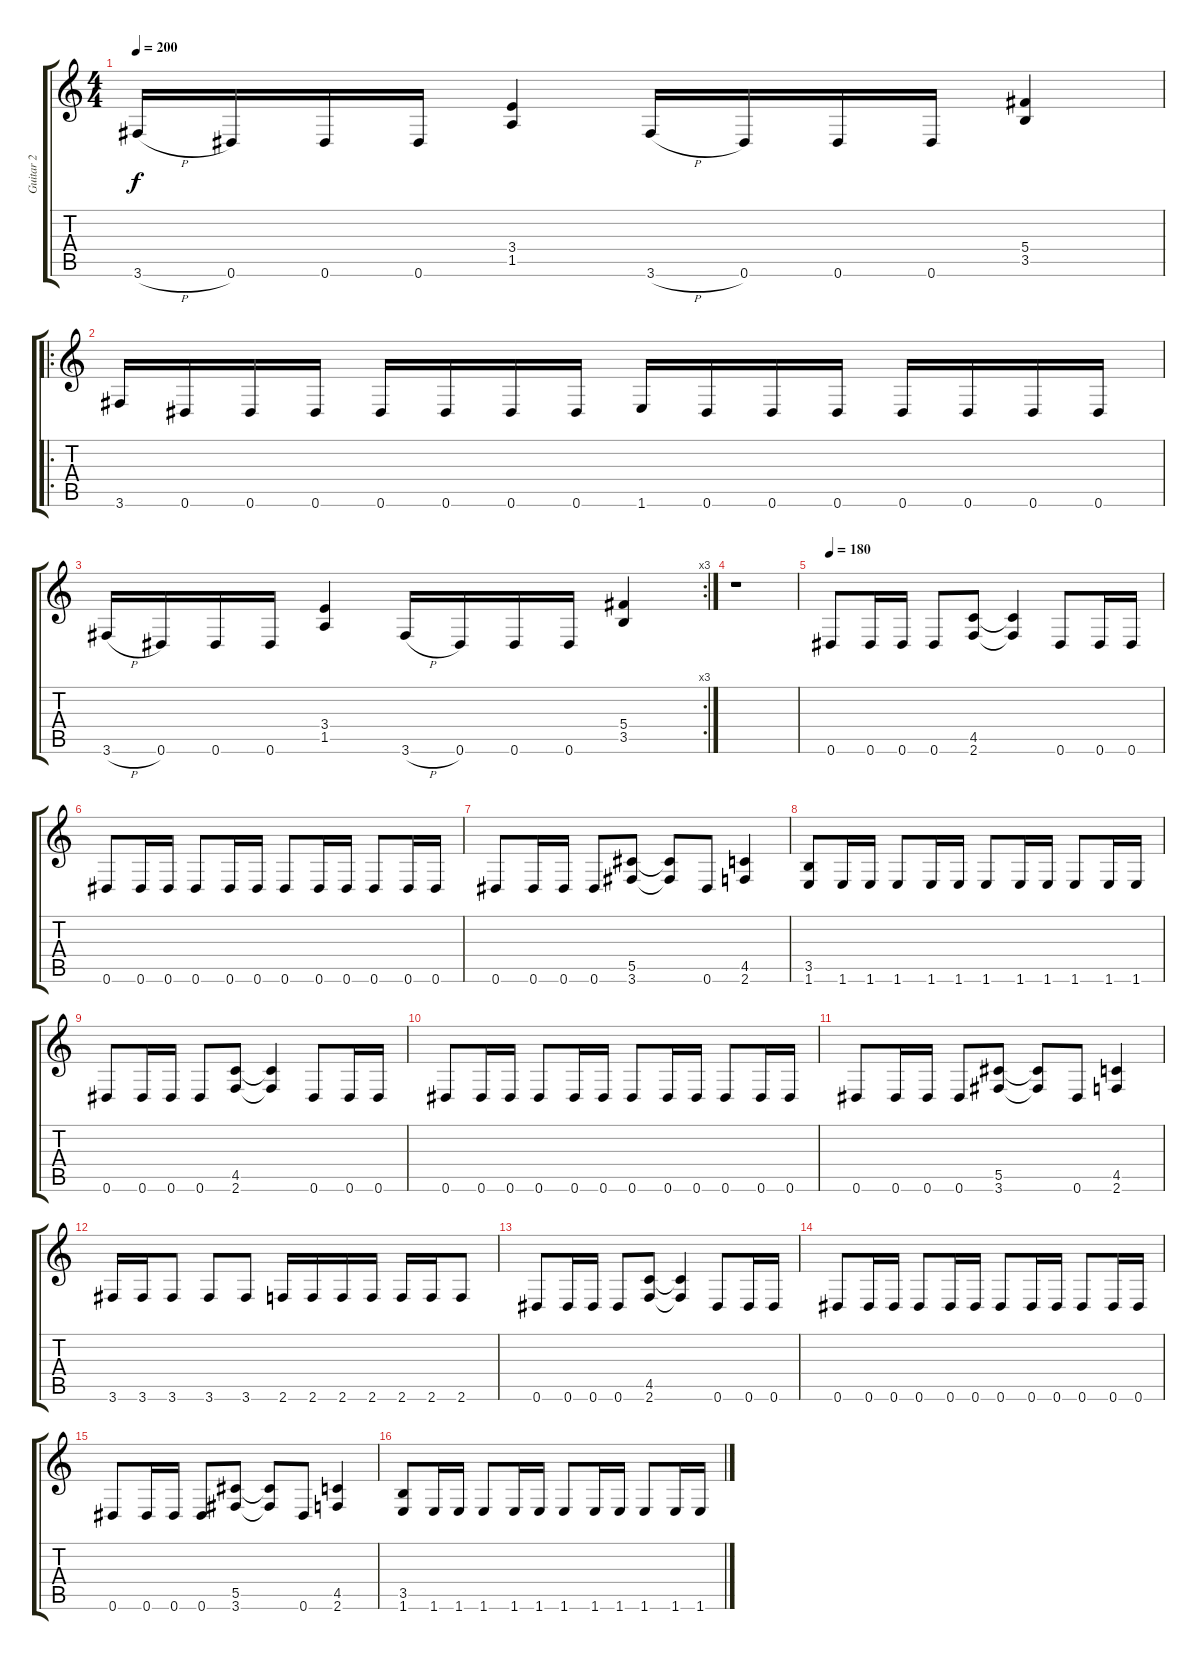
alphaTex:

\track ("Guitar 2" "Guitar 2") {instrument distortionguitar}
\staff {score tabs}
\tuning (Eb4 Bb3 Gb3 Db3 Ab2 Eb2) {hide}
\ts (4 4)
\tempo 200
\clef g2
\ks c
3.6{h}.16{dy f instrument distortionguitar} 0.6.16 0.6.16 0.6.16 (3.4 1.5).4 3.6{h}.16 0.6.16 0.6.16 0.6.16 (5.4 3.5).4 |
\ro
3.6.16 0.6.16 0.6.16 0.6.16 0.6.16 0.6.16 0.6.16 0.6.16 1.6.16 0.6.16 0.6.16 0.6.16 0.6.16 0.6.16 0.6.16 0.6.16 |
\rc 3
3.6{h}.16 0.6.16 0.6.16 0.6.16 (3.4 1.5).4 3.6{h}.16 0.6.16 0.6.16 0.6.16 (5.4 3.5).4 |
r.1 |
\tempo 180
0.6.8 0.6.16 0.6.16 0.6.8 (4.5 2.6).8 (4.5{t} 2.6{t}).4 0.6.8 0.6.16 0.6.16 |
0.6.8 0.6.16 0.6.16 0.6.8 0.6.16 0.6.16 0.6.8 0.6.16 0.6.16 0.6.8 0.6.16 0.6.16 |
0.6.8 0.6.16 0.6.16 0.6.8 (5.5 3.6).8 (5.5{t} 3.6{t}).8 0.6.8 (4.5 2.6).4 |
(3.5 1.6).8 1.6.16 1.6.16 1.6.8 1.6.16 1.6.16 1.6.8 1.6.16 1.6.16 1.6.8 1.6.16 1.6.16 |
0.6.8 0.6.16 0.6.16 0.6.8 (4.5 2.6).8 (4.5{t} 2.6{t}).4 0.6.8 0.6.16 0.6.16 |
0.6.8 0.6.16 0.6.16 0.6.8 0.6.16 0.6.16 0.6.8 0.6.16 0.6.16 0.6.8 0.6.16 0.6.16 |
0.6.8 0.6.16 0.6.16 0.6.8 (5.5 3.6).8 (5.5{t} 3.6{t}).8 0.6.8 (4.5 2.6).4 |
3.6.16 3.6.16 3.6.8 3.6.8 3.6.8 2.6.16 2.6.16 2.6.16 2.6.16 2.6.16 2.6.16 2.6.8 |
0.6.8 0.6.16 0.6.16 0.6.8 (4.5 2.6).8 (4.5{t} 2.6{t}).4 0.6.8 0.6.16 0.6.16 |
0.6.8 0.6.16 0.6.16 0.6.8 0.6.16 0.6.16 0.6.8 0.6.16 0.6.16 0.6.8 0.6.16 0.6.16 |
0.6.8 0.6.16 0.6.16 0.6.8 (5.5 3.6).8 (5.5{t} 3.6{t}).8 0.6.8 (4.5 2.6).4 |
(3.5 1.6).8 1.6.16 1.6.16 1.6.8 1.6.16 1.6.16 1.6.8 1.6.16 1.6.16 1.6.8 1.6.16 1.6.16
